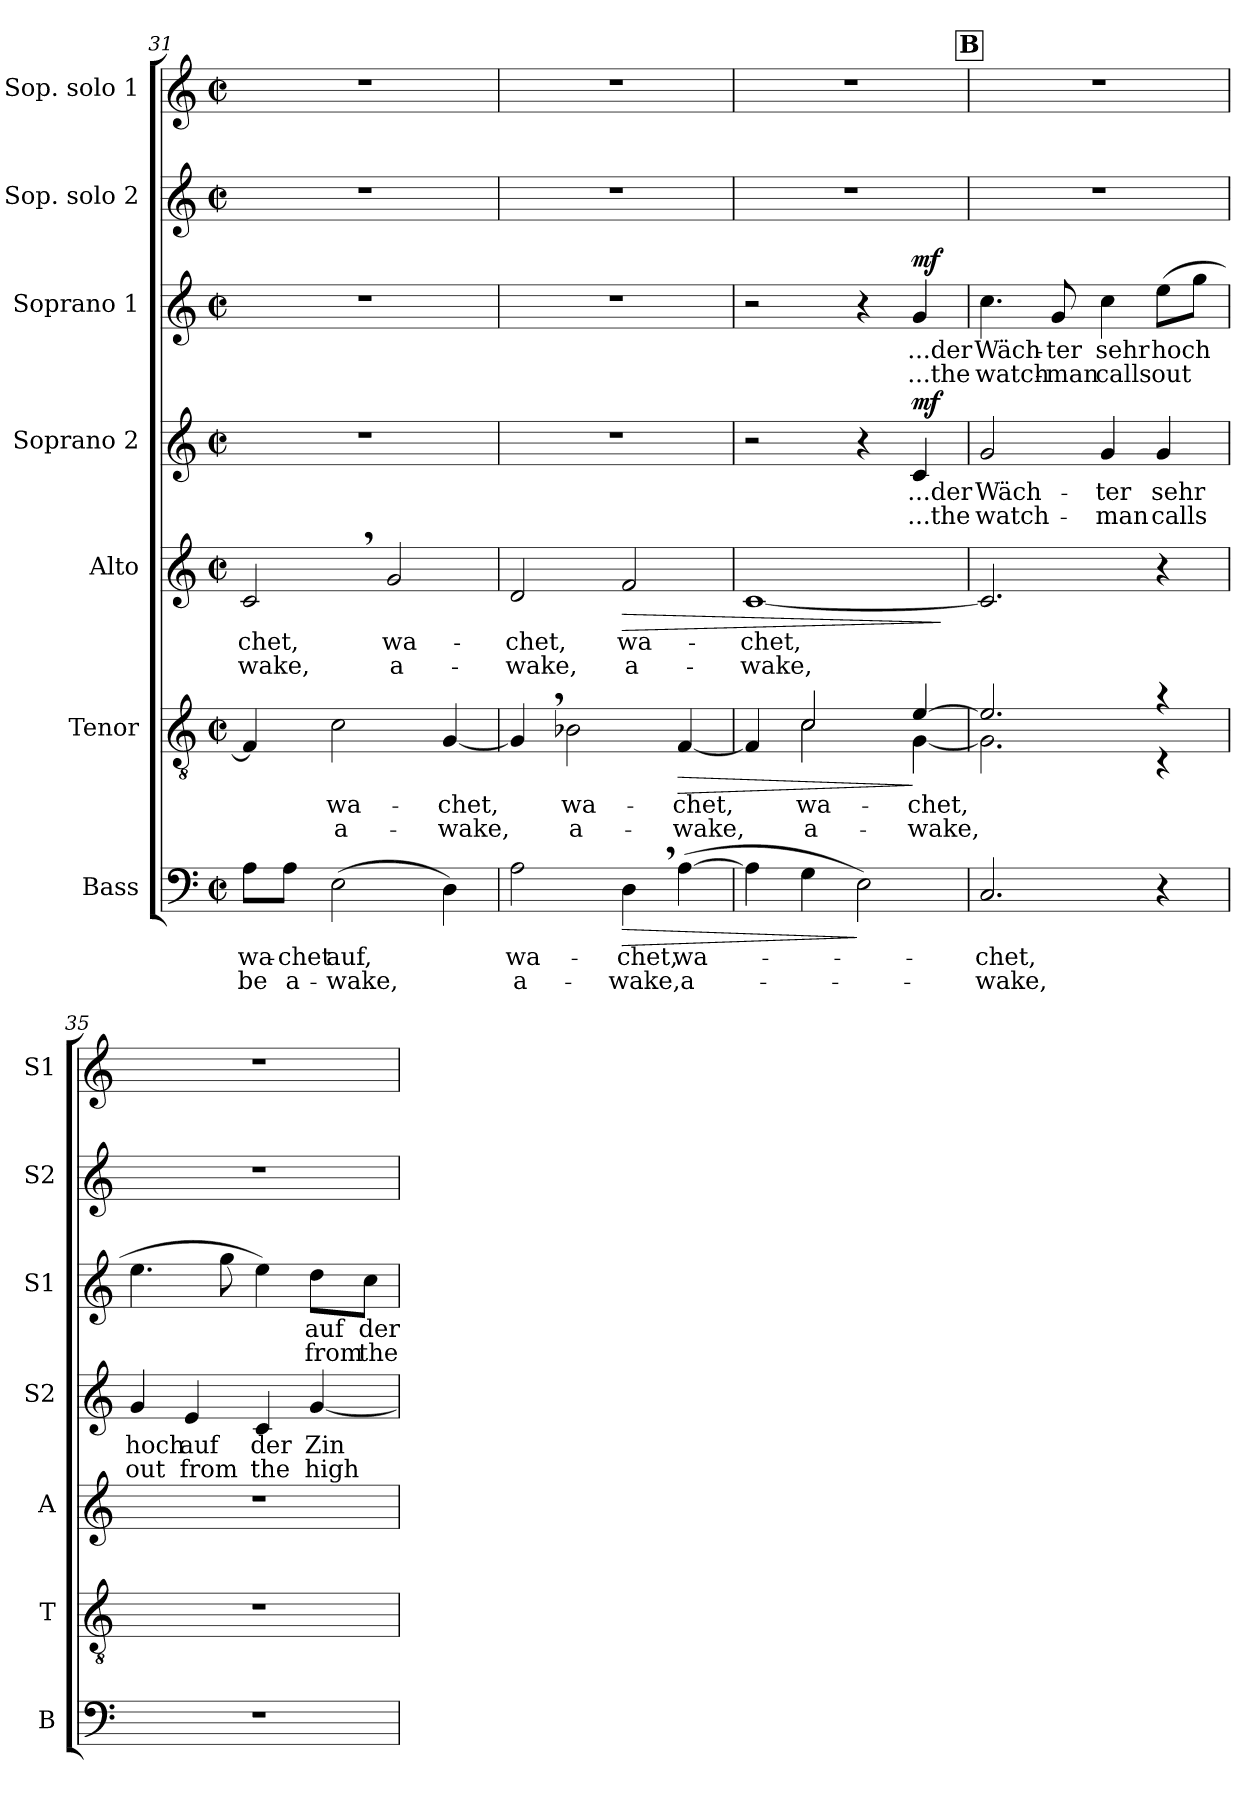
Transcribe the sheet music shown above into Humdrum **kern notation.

**kern	**text	**text	**dynam	**kern	**text	**text	**dynam	**kern	**text	**text	**dynam	**kern	**text	**text	**dynam	**kern	**text	**text	**dynam	**kern	**kern
*part7	*part7	*part7	*part7	*part6	*part6	*part6	*part6	*part5	*part5	*part5	*part5	*part4	*part4	*part4	*part4	*part3	*part3	*part3	*part3	*part2	*part1
*staff7	*staff7	*staff7	*staff7	*staff6	*staff6	*staff6	*staff6	*staff5	*staff5	*staff5	*staff5	*staff4	*staff4	*staff4	*staff4	*staff3	*staff3	*staff3	*staff3	*staff2	*staff1
*I"Bass	*	*	*	*I"Tenor	*	*	*	*I"Alto	*	*	*	*I"Soprano 2	*	*	*	*I"Soprano 1	*	*	*	*I"Sop. solo 2	*I"Sop. solo 1
*I'B	*	*	*	*I'T	*	*	*	*I'A	*	*	*	*I'S2	*	*	*	*I'S1	*	*	*	*I'S2	*I'S1
*clefF4	*	*	*	*clefGv2	*	*	*	*clefG2	*	*	*	*clefG2	*	*	*	*clefG2	*	*	*	*clefG2	*clefG2
*k[]	*	*	*	*k[]	*	*	*	*k[]	*	*	*	*k[]	*	*	*	*k[]	*	*	*	*k[]	*k[]
*C:	*	*	*	*C:	*	*	*	*C:	*	*	*	*C:	*	*	*	*C:	*	*	*	*C:	*C:
*M2/2	*	*	*	*M2/2	*	*	*	*M2/2	*	*	*	*M2/2	*	*	*	*M2/2	*	*	*	*M2/2	*M2/2
*met(c|)	*	*	*	*met(c|)	*	*	*	*met(c|)	*	*	*	*met(c|)	*	*	*	*met(c|)	*	*	*	*met(c|)	*met(c|)
=31	=31	=31	=31	=31	=31	=31	=31	=31	=31	=31	=31	=31	=31	=31	=31	=31	=31	=31	=31	=31	=31
!	!LO:LY:b	!LO:LY:b	!	!	!	!	!	!	!	!	!	!	!	!	!	!	!	!	!	!	!
!	!	!	!	!	!	!	!	!	!LO:LY:b	!LO:LY:b	!	!	!	!	!	!	!	!	!	!	!
8A\L	wa-	be	.	4F/]	.	.	.	2c,>/	-chet,	-wake,	.	1r	.	.	.	1r	.	.	.	1r	1r
!	!LO:LY:b	!LO:LY:b	!	!	!	!	!	!	!	!	!	!	!	!	!	!	!	!	!	!	!
8A\J	-chet	a-	.	.	.	.	.	.	.	.	.	.	.	.	.	.	.	.	.	.	.
!	!LO:LY:b	!LO:LY:b	!	!	!	!	!	!	!	!	!	!	!	!	!	!	!	!	!	!	!
!	!	!	!	!	!LO:LY:b	!LO:LY:b	!	!	!	!	!	!	!	!	!	!	!	!	!	!	!
(>2E\	auf,	-wake,	.	2c\	wa-	a-	.	.	.	.	.	.	.	.	.	.	.	.	.	.	.
!	!	!	!	!	!	!	!	!	!LO:LY:b	!LO:LY:b	!	!	!	!	!	!	!	!	!	!	!
.	.	.	.	.	.	.	.	2g/	wa-	a-	.	.	.	.	.	.	.	.	.	.	.
!	!	!	!	!	!LO:LY:b	!LO:LY:b	!	!	!	!	!	!	!	!	!	!	!	!	!	!	!
4D\)	.	.	.	[4G/	-chet,	-wake,	.	.	.	.	.	.	.	.	.	.	.	.	.	.	.
=32	=32	=32	=32	=32	=32	=32	=32	=32	=32	=32	=32	=32	=32	=32	=32	=32	=32	=32	=32	=32	=32
!	!LO:LY:b	!LO:LY:b	!	!	!	!	!	!	!	!	!	!	!	!	!	!	!	!	!	!	!
!	!	!	!	!	!	!	!	!	!LO:LY:b	!LO:LY:b	!	!	!	!	!	!	!	!	!	!	!
2A\	wa-	a-	.	4G,>/]	.	.	.	2d/	-chet,	-wake,	.	1r	.	.	.	1r	.	.	.	1r	1r
!	!	!	!	!	!LO:LY:b	!LO:LY:b	!	!	!	!	!	!	!	!	!	!	!	!	!	!	!
.	.	.	.	2B-X\	wa-	a-	.	.	.	.	.	.	.	.	.	.	.	.	.	.	.
!	!LO:LY:b	!LO:LY:b	!LO:HP:b	!	!	!	!	!	!	!	!	!	!	!	!	!	!	!	!	!	!
!	!	!	!	!	!	!	!	!	!LO:LY:b	!LO:LY:b	!LO:HP:b	!	!	!	!	!	!	!	!	!	!
4D,>\	-chet,	-wake,	>	.	.	.	.	2f/	wa-	a-	>	.	.	.	.	.	.	.	.	.	.
!	!LO:LY:b	!LO:LY:b	!	!	!	!	!	!	!	!	!	!	!	!	!	!	!	!	!	!	!
!	!	!	!	!	!LO:LY:b	!LO:LY:b	!LO:HP:b	!	!	!	!	!	!	!	!	!	!	!	!	!	!
(>[4A\	wa-	a-	.	[4F/	-chet,	-wake,	>	.	.	.	.	.	.	.	.	.	.	.	.	.	.
=33	=33	=33	=33	=33	=33	=33	=33	=33	=33	=33	=33	=33	=33	=33	=33	=33	=33	=33	=33	=33	=33
*	*	*	*	*^	*	*	*	*	*	*	*	*	*	*	*	*	*	*	*	*	*
!	!	!	!	!	!	!	!	!	!	!LO:LY:b	!LO:LY:b	!	!	!	!	!	!	!	!	!	!	!
4A\]	.	.	.	4F/]	4ryy	.	.	.	[1c	-chet,	-wake,	.	2r	.	.	.	2r	.	.	.	1r	1r
!	!	!	!	!	!	!LO:LY:b	!LO:LY:b	!	!	!	!	!	!	!	!	!	!	!	!	!	!	!
4G\	.	.	.	2c/	2c\	wa-	a-	.	.	.	.	.	.	.	.	.	.	.	.	.	.	.
2E\)	.	.	]	.	.	.	.	.	.	.	.	.	4r	.	.	.	4r	.	.	.	.	.
!	!	!	!	!	!	!LO:LY:b	!LO:LY:b	!	!	!	!	!	!	!	!	!	!	!	!	!	!	!
!	!	!	!	!	!	!	!	!	!	!	!	!	!	!LO:LY:b	!LO:LY:b	!	!	!	!	!	!	!
!	!	!	!	!	!	!	!	!	!	!	!	!	!	!	!	!LO:DY:a	!	!LO:LY:b	!LO:LY:b	!LO:DY:a	!	!
.	.	.	.	[>4e/	[<4G\	-chet,	-wake,	]	.	.	.	.	4c/	...der	...the	mf	4g/	...der	...the	mf	.	.
*	*	*	*	*v	*v	*	*	*	*	*	*	*	*	*	*	*	*	*	*	*	*	*
.	.	.	.	.	.	.	.	.	.	.	]	.	.	.	.	.	.	.	.	.	.
!!LO:REH:place=s3:a:B:fs=9.2:t=B
=34	=34	=34	=34	=34	=34	=34	=34	=34	=34	=34	=34	=34	=34	=34	=34	=34	=34	=34	=34	=34	=34
!	!LO:LY:b	!LO:LY:b	!	!	!	!	!	!	!	!	!	!	!	!	!	!	!	!	!	!	!
*	*	*	*	*^	*	*	*	*	*	*	*	*	*	*	*	*	*	*	*	*	*
!	!	!	!	!	!	!	!	!	!	!	!	!	!	!LO:LY:b	!LO:LY:b	!	!	!	!	!	!	!
!	!	!	!	!	!	!	!	!	!	!	!	!	!	!	!	!	!	!LO:LY:b	!LO:LY:b	!	!	!
2.C/	-chet,	-wake,	.	2.e/]	2.G\]	.	.	.	2.c/]	.	.	.	2g/	Wäch-	watch-	.	4.cc\	Wäch-	watch-	.	1r	1r
!	!	!	!	!	!	!	!	!	!	!	!	!	!	!	!	!	!	!LO:LY:b	!LO:LY:b	!	!	!
.	.	.	.	.	.	.	.	.	.	.	.	.	.	.	.	.	8g/	-ter	-man	.	.	.
!	!	!	!	!	!	!	!	!	!	!	!	!	!	!LO:LY:b	!LO:LY:b	!	!	!	!	!	!	!
!	!	!	!	!	!	!	!	!	!	!	!	!	!	!	!	!	!	!LO:LY:b	!LO:LY:b	!	!	!
.	.	.	.	.	.	.	.	.	.	.	.	.	4g/	-ter	-man	.	4cc\	sehr	calls	.	.	.
!	!	!	!	!	!	!	!	!	!	!	!	!	!	!LO:LY:b	!LO:LY:b	!	!	!	!	!	!	!
!	!	!	!	!	!	!	!	!	!	!	!	!	!	!	!	!	!	!LO:LY:b	!LO:LY:b	!	!	!
4r	.	.	.	4ra	4rC	.	.	.	4r	.	.	.	4g/	sehr	calls	.	(>8ee\L	hoch	out	.	.	.
.	.	.	.	.	.	.	.	.	.	.	.	.	.	.	.	.	8gg\J	.	.	.	.	.
*	*	*	*	*v	*v	*	*	*	*	*	*	*	*	*	*	*	*	*	*	*	*	*
!!LO:PB:g=z
=35	=35	=35	=35	=35	=35	=35	=35	=35	=35	=35	=35	=35	=35	=35	=35	=35	=35	=35	=35	=35	=35
!	!	!	!	!	!	!	!	!	!	!	!	!	!LO:LY:b	!LO:LY:b	!	!	!	!	!	!	!
1r	.	.	.	1r	.	.	.	1r	.	.	.	4g/	hoch	out	.	4.ee\	.	.	.	1r	1r
!	!	!	!	!	!	!	!	!	!	!	!	!	!LO:LY:b	!LO:LY:b	!	!	!	!	!	!	!
.	.	.	.	.	.	.	.	.	.	.	.	4e/	auf	from	.	.	.	.	.	.	.
.	.	.	.	.	.	.	.	.	.	.	.	.	.	.	.	8gg\	.	.	.	.	.
!	!	!	!	!	!	!	!	!	!	!	!	!	!LO:LY:b	!LO:LY:b	!	!	!	!	!	!	!
.	.	.	.	.	.	.	.	.	.	.	.	4c/	der	the	.	4ee\)	.	.	.	.	.
!	!	!	!	!	!	!	!	!	!	!	!	!	!LO:LY:b	!LO:LY:b	!	!	!	!	!	!	!
!	!	!	!	!	!	!	!	!	!	!	!	!	!	!	!	!	!LO:LY:b	!LO:LY:b	!	!	!
.	.	.	.	.	.	.	.	.	.	.	.	[4g/	Zin-	high	.	8dd\L	auf	from	.	.	.
!	!	!	!	!	!	!	!	!	!	!	!	!	!	!	!	!	!LO:LY:b	!LO:LY:b	!	!	!
.	.	.	.	.	.	.	.	.	.	.	.	.	.	.	.	8cc\J	der	the	.	.	.
=	=	=	=	=	=	=	=	=	=	=	=	=	=	=	=	=	=	=	=	=	=
*-	*-	*-	*-	*-	*-	*-	*-	*-	*-	*-	*-	*-	*-	*-	*-	*-	*-	*-	*-	*-	*-
